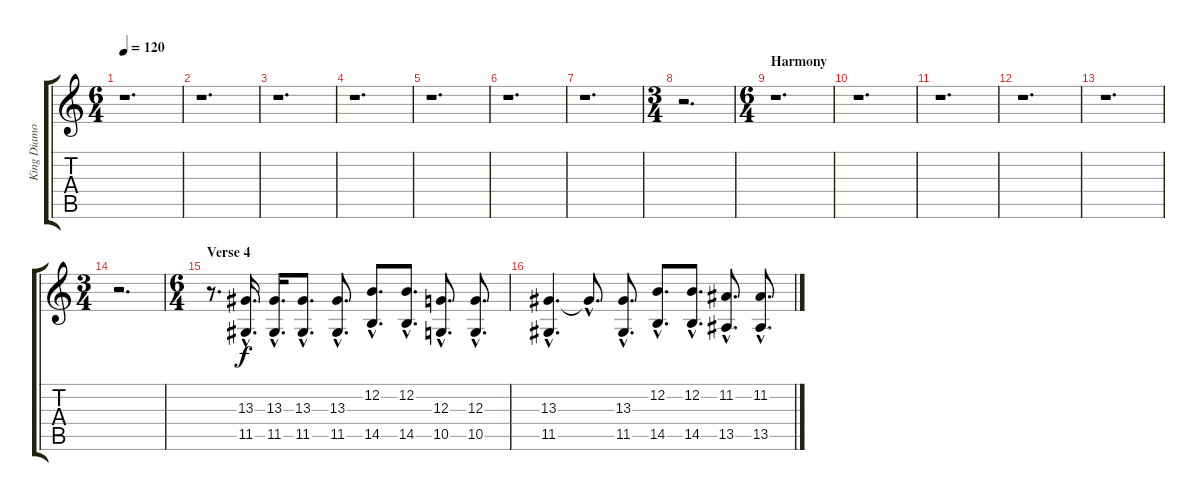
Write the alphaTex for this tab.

\track ("King Diamond" "King Diamo") {instrument viola}
\staff {score tabs}
\tuning (E4 B3 G3 D3 A2 E2) {hide}
\ts (6 4)
\tempo 120
\clef g2
\ks c
r.1{d dy f} |
r.1{d} |
r.1{d} |
r.1{d} |
r.1{d} |
r.1{d} |
r.1{d} |
\ts (3 4)
r.2{d} |
\ts (6 4)
\section ("" "Harmony")
r.1{d} |
r.1{d} |
r.1{d} |
r.1{d} |
r.1{d} |
\ts (3 4)
r.2{d} |
\ts (6 4)
\section ("" "Verse 4")
r.8{d} (13.3{hac} 11.5{hac}).16{d} (13.3{hac} 11.5{hac}).16{d} (13.3{hac} 11.5{hac}).8{d} (13.3{hac} 11.5{hac}).8{d} (12.2{hac} 14.5{hac}).8{d} (12.2{hac} 14.5{hac}).8{d} (12.3{hac} 10.5{hac}).8{d} (12.3{hac} 10.5{hac}).8{d} |
(13.3{hac} 11.5{hac}).4{d} 13.3{hac t}.8{d} (13.3{hac} 11.5{hac}).8{d} (12.2{hac} 14.5{hac}).8{d} (12.2{hac} 14.5{hac}).8{d} (11.2{hac} 13.5{hac}).8{d} (11.2{hac} 13.5{hac}).8{d}
